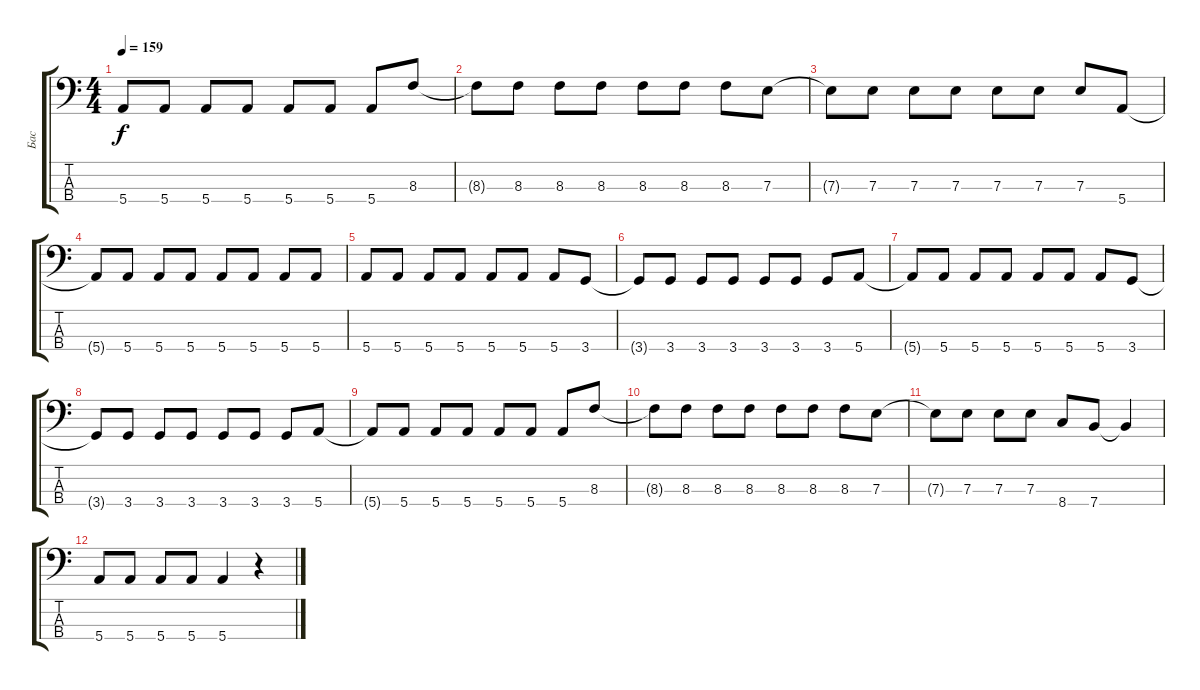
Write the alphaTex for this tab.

\track ("Бас" "Бас") {instrument electricbassfinger}
\staff {score tabs}
\tuning (G2 D2 A1 E1) {hide}
\ts (4 4)
\tempo 159
\clef f4
\ks c
5.4{t}.8{dy f} 5.4.8 5.4.8 5.4.8 5.4.8 5.4.8 5.4.8 8.3.8 |
8.3{t}.8 8.3.8 8.3.8 8.3.8 8.3.8 8.3.8 8.3.8 7.3.8 |
7.3{t}.8 7.3.8 7.3.8 7.3.8 7.3.8 7.3.8 7.3.8 5.4.8 |
5.4{t}.8 5.4.8 5.4.8 5.4.8 5.4.8 5.4.8 5.4.8 5.4.8 |
5.4.8 5.4.8 5.4.8 5.4.8 5.4.8 5.4.8 5.4.8 3.4.8 |
3.4{t}.8 3.4.8 3.4.8 3.4.8 3.4.8 3.4.8 3.4.8 5.4.8 |
5.4{t}.8 5.4.8 5.4.8 5.4.8 5.4.8 5.4.8 5.4.8 3.4.8 |
3.4{t}.8 3.4.8 3.4.8 3.4.8 3.4.8 3.4.8 3.4.8 5.4.8 |
5.4{t}.8 5.4.8 5.4.8 5.4.8 5.4.8 5.4.8 5.4.8 8.3.8 |
8.3{t}.8 8.3.8 8.3.8 8.3.8 8.3.8 8.3.8 8.3.8 7.3.8 |
7.3{t}.8 7.3.8 7.3.8 7.3.8 8.4.8 7.4.8 7.4{t}.4 |
5.4.8 5.4.8 5.4.8 5.4.8 5.4.4 r.4
